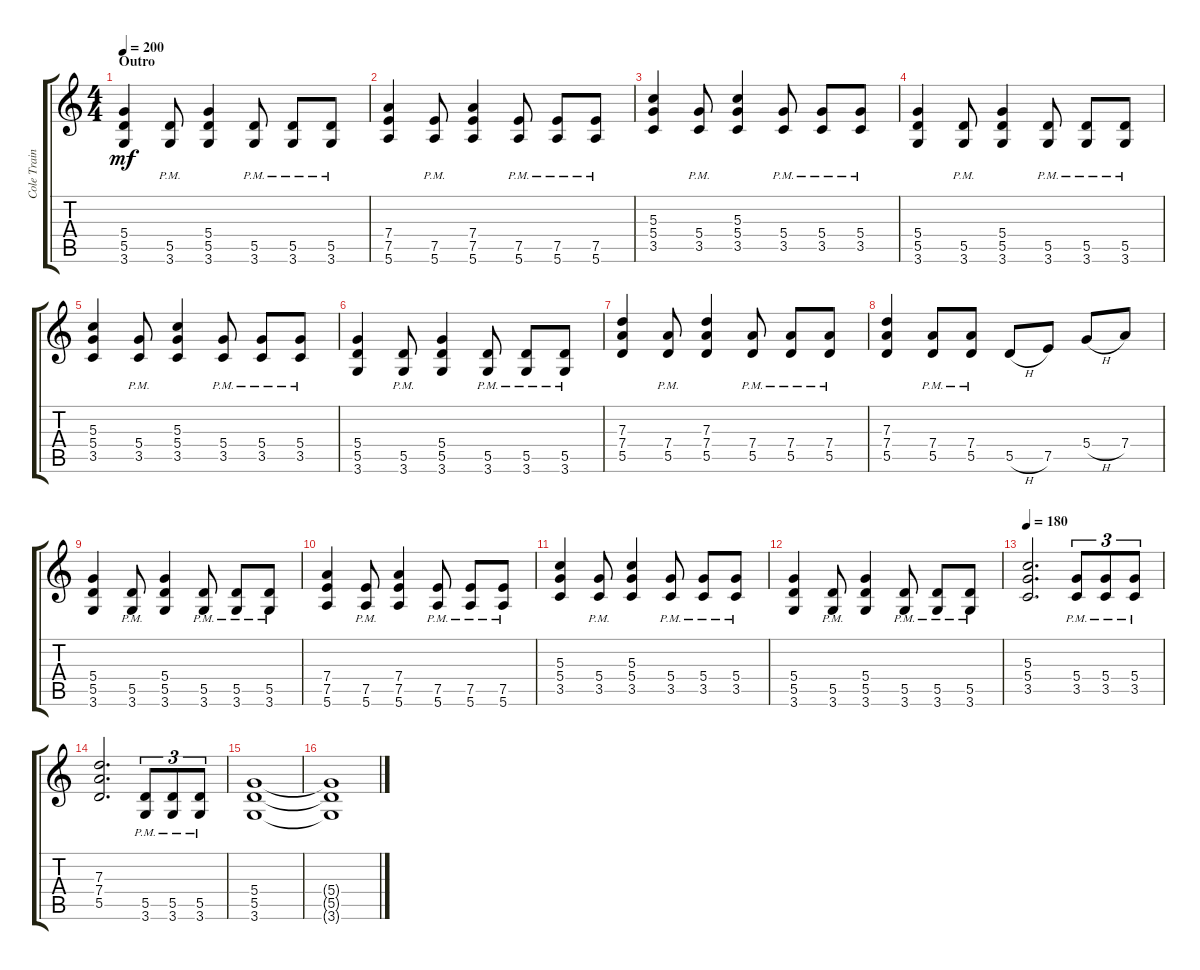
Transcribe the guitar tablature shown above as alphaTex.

\track ("Cole Train" "Cole Train") {instrument distortionguitar}
\staff {score tabs}
\tuning (E4 B3 G3 D3 A2 E2) {hide}
\ts (4 4)
\section ("" "Outro")
\tempo 200
\clef g2
\ks c
(5.4 5.5 3.6).4{dy mf} (5.5{pm} 3.6{pm}).8 (5.4 5.5 3.6).4 (5.5{pm} 3.6{pm}).8 (5.5{pm} 3.6{pm}).8 (5.5{pm} 3.6{pm}).8 |
(7.4 7.5 5.6).4 (7.5{pm} 5.6{pm}).8 (7.4 7.5 5.6).4 (7.5{pm} 5.6{pm}).8 (7.5{pm} 5.6{pm}).8 (7.5{pm} 5.6{pm}).8 |
(5.3 5.4 3.5).4 (5.4{pm} 3.5{pm}).8 (5.3 5.4 3.5).4 (5.4{pm} 3.5{pm}).8 (5.4{pm} 3.5{pm}).8 (5.4{pm} 3.5{pm}).8 |
(5.4 5.5 3.6).4 (5.5{pm} 3.6{pm}).8 (5.4 5.5 3.6).4 (5.5{pm} 3.6{pm}).8 (5.5{pm} 3.6{pm}).8 (5.5{pm} 3.6{pm}).8 |
(5.3 5.4 3.5).4 (5.4{pm} 3.5{pm}).8 (5.3 5.4 3.5).4 (5.4{pm} 3.5{pm}).8 (5.4{pm} 3.5{pm}).8 (5.4{pm} 3.5{pm}).8 |
(5.4 5.5 3.6).4 (5.5{pm} 3.6{pm}).8 (5.4 5.5 3.6).4 (5.5{pm} 3.6{pm}).8 (5.5{pm} 3.6{pm}).8 (5.5{pm} 3.6{pm}).8 |
(7.3 7.4 5.5).4 (7.4{pm} 5.5{pm}).8 (7.3 7.4 5.5).4 (7.4{pm} 5.5{pm}).8 (7.4{pm} 5.5{pm}).8 (7.4{pm} 5.5{pm}).8 |
(7.3 7.4 5.5).4 (7.4{pm} 5.5{pm}).8 (7.4{pm} 5.5{pm}).8 5.5{h}.8 7.5.8 5.4{h}.8 7.4.8 |
(5.4 5.5 3.6).4 (5.5{pm} 3.6{pm}).8 (5.4 5.5 3.6).4 (5.5{pm} 3.6{pm}).8 (5.5{pm} 3.6{pm}).8 (5.5{pm} 3.6{pm}).8 |
(7.4 7.5 5.6).4 (7.5{pm} 5.6{pm}).8 (7.4 7.5 5.6).4 (7.5{pm} 5.6{pm}).8 (7.5{pm} 5.6{pm}).8 (7.5{pm} 5.6{pm}).8 |
(5.3 5.4 3.5).4 (5.4{pm} 3.5{pm}).8 (5.3 5.4 3.5).4 (5.4{pm} 3.5{pm}).8 (5.4{pm} 3.5{pm}).8 (5.4{pm} 3.5{pm}).8 |
(5.4 5.5 3.6).4 (5.5{pm} 3.6{pm}).8 (5.4 5.5 3.6).4 (5.5{pm} 3.6{pm}).8 (5.5{pm} 3.6{pm}).8 (5.5{pm} 3.6{pm}).8 |
\tempo 180
(5.3 5.4 3.5).2{d} (5.4{pm} 3.5{pm}).8{tu (3 2)} (5.4{pm} 3.5{pm}).8{tu (3 2)} (5.4{pm} 3.5{pm}).8{tu (3 2)} |
(7.3 7.4 5.5).2{d} (5.5{pm} 3.6{pm}).8{tu (3 2)} (5.5{pm} 3.6{pm}).8{tu (3 2)} (5.5{pm} 3.6{pm}).8{tu (3 2)} |
(5.4 5.5 3.6).1 |
(5.4{t} 5.5{t} 3.6{t}).1
